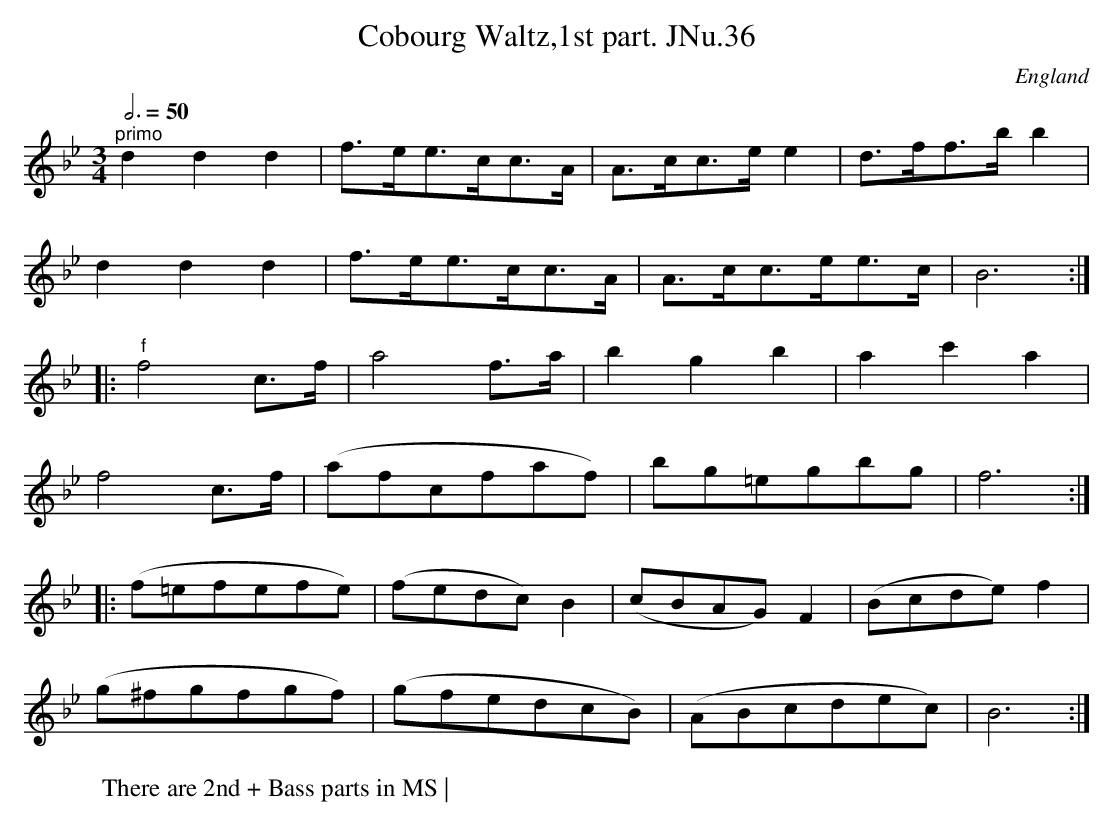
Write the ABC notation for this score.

X:1
T:Cobourg Waltz,1st part. JNu.36
L:1/8
M:3/4
O:England
Q:3/4=50
K:Bb
"^primo"d2d2d2|f>ee>cc>A|A>cc>ee2|d>ff>bb2|!
d2d2d2|f>ee>cc>A|A>cc>ee>c|B6:|!
|:"^f"f4c>f|a4f>a|b2g2b2|a2c'2a2|!
f4c>f|(afcfaf)|bg=egbg|f6:|!
|:(f=efefe)|(fedc)B2|(cBAG)F2|(Bcde)f2|!
(g^fgfgf)|(gfedcB)|(ABcdec)|B6:|
W:There are 2nd + Bass parts in MS |
